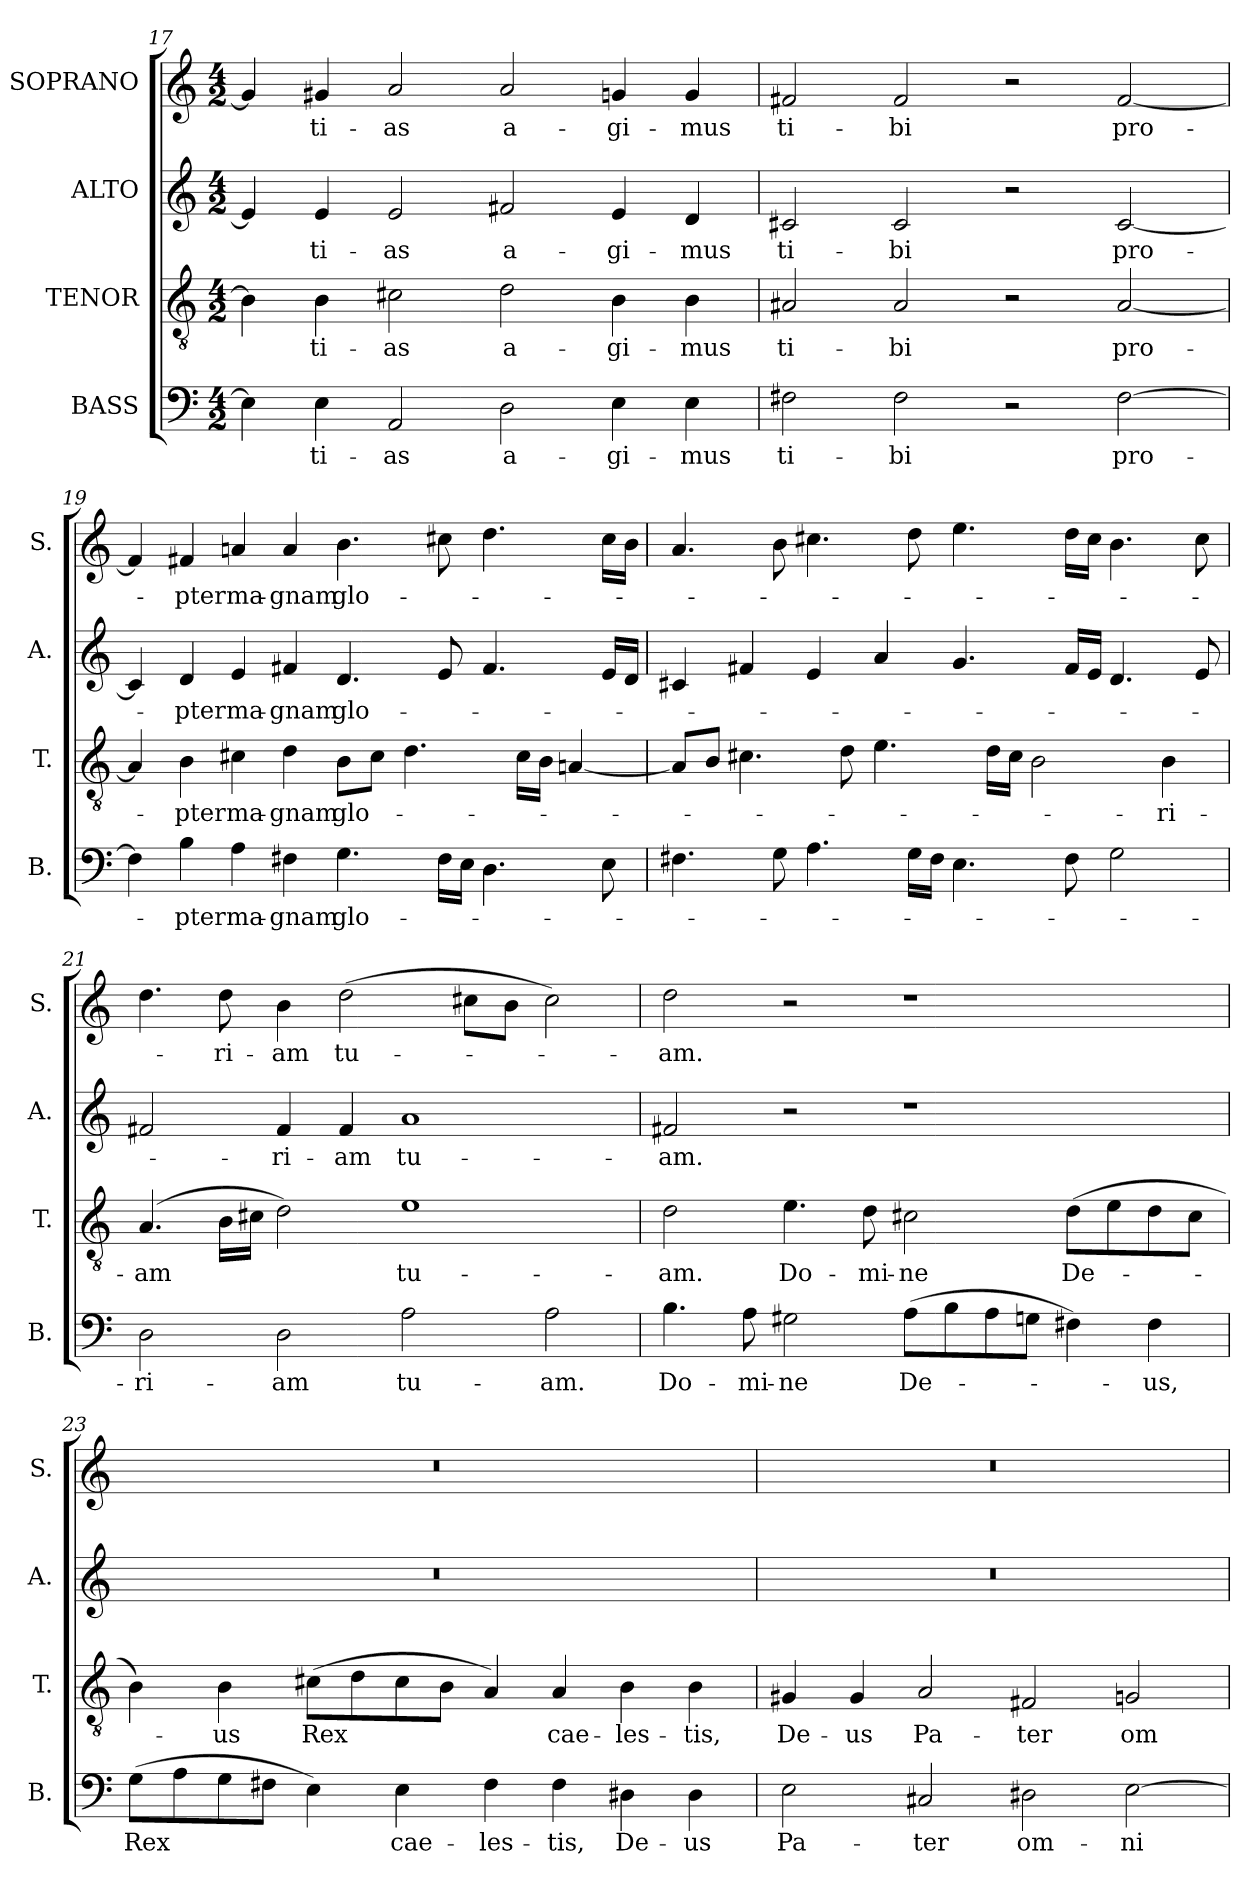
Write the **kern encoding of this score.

**kern	**text	**kern	**text	**kern	**text	**kern	**text
*part4	*part4	*part3	*part3	*part2	*part2	*part1	*part1
*staff4	*staff4	*staff3	*staff3	*staff2	*staff2	*staff1	*staff1
*I"BASS	*	*I"TENOR	*	*I"ALTO	*	*I"SOPRANO	*
*I'B.	*	*I'T.	*	*I'A.	*	*I'S.	*
*clefF4	*	*clefGv2	*	*clefG2	*	*clefG2	*
*	*	*ITrd7c12	*	*	*	*	*
*k[]	*	*k[]	*	*k[]	*	*k[]	*
*M4/2	*	*M4/2	*	*M4/2	*	*M4/2	*
=17	=17	=17	=17	=17	=17	=17	=17
4E\]	.	4BB\]	.	4e/]	.	4g#/]	.
!	!LO:LY:b	!	!LO:LY:b	!	!LO:LY:b	!	!LO:LY:b
4E\	-ti-	4BB\	-ti-	4e/	-ti-	4g#X/	-ti-
!	!LO:LY:b	!	!LO:LY:b	!	!LO:LY:b	!	!LO:LY:b
2AA/	-as	2C#X\	-as	2e/	-as	2a/	-as
!	!LO:LY:b	!	!LO:LY:b	!	!LO:LY:b	!	!LO:LY:b
2D\	a-	2D\	a-	2f#X/	a-	2a/	a-
!	!LO:LY:b	!	!LO:LY:b	!	!LO:LY:b	!	!LO:LY:b
4E\	-gi-	4BB\	-gi-	4e/	-gi-	4gn/	-gi-
!	!LO:LY:b	!	!LO:LY:b	!	!LO:LY:b	!	!LO:LY:b
4E\	-mus	4BB\	-mus	4d/	-mus	4g/	-mus
!!LO:LB:g=z
=18	=18	=18	=18	=18	=18	=18	=18
!	!LO:LY:b	!	!LO:LY:b	!	!LO:LY:b	!	!LO:LY:b
2F#X\	ti-	2AA#X/	ti-	2c#X/	ti-	2f#X/	ti-
!	!LO:LY:b	!	!LO:LY:b	!	!LO:LY:b	!	!LO:LY:b
2F#\	-bi	2AA#/	-bi	2c#/	-bi	2f#/	-bi
2r	.	2r	.	2r	.	2r	.
!	!LO:LY:b	!	!LO:LY:b	!	!LO:LY:b	!	!LO:LY:b
[2F#\	pro-	[2AA#/	pro-	[2c#/	pro-	[2f#/	pro-
=19	=19	=19	=19	=19	=19	=19	=19
4F#\]	.	4AA#/]	.	4c#/]	.	4f#/]	.
!	!LO:LY:b	!	!LO:LY:b	!	!LO:LY:b	!	!LO:LY:b
4B\	-pter	4BB\	-pter	4d/	-pter	4f#X/	-pter
!	!LO:LY:b	!	!LO:LY:b	!	!LO:LY:b	!	!LO:LY:b
4A\	ma-	4C#X\	ma-	4e/	ma-	4an/	ma-
!	!LO:LY:b	!	!LO:LY:b	!	!LO:LY:b	!	!LO:LY:b
4F#X\	-gnam	4D\	-gnam	4f#X/	-gnam	4a/	-gnam
!	!LO:LY:b	!	!LO:LY:b	!	!LO:LY:b	!	!LO:LY:b
4.G\	glo-	8BB\L	glo-	4.d/	glo-	4.b\	glo-
.	.	8C#\J	.	.	.	.	.
.	.	4.D\	.	.	.	.	.
16F#\LL	.	.	.	8e/	.	8cc#X\	.
16E\JJ	.	.	.	.	.	.	.
4.D\	.	.	.	4.f#/	.	4.dd\	.
.	.	16C#\LL	.	.	.	.	.
.	.	16BB\JJ	.	.	.	.	.
.	.	[4AAn/	.	.	.	.	.
8E\	.	.	.	16e/LL	.	16cc#\LL	.
.	.	.	.	16d/JJ	.	16b\JJ	.
=20	=20	=20	=20	=20	=20	=20	=20
4.F#X\	.	8AA/L]	.	4c#X/	.	4.a/	.
.	.	8BB/J	.	.	.	.	.
.	.	4.C#X\	.	4f#X/	.	.	.
8G\	.	.	.	.	.	8b\	.
4.A\	.	.	.	4e/	.	4.cc#X\	.
.	.	8D\	.	.	.	.	.
.	.	4.E\	.	4a/	.	.	.
16G\LL	.	.	.	.	.	8dd\	.
16F#\JJ	.	.	.	.	.	.	.
4.E\	.	.	.	4.g/	.	4.ee\	.
.	.	16D\LL	.	.	.	.	.
.	.	16C#\JJ	.	.	.	.	.
.	.	2BB\	.	.	.	.	.
8F#\	.	.	.	16f#/LL	.	16dd\LL	.
.	.	.	.	16e/JJ	.	16cc#\JJ	.
2G\	.	.	.	4.d/	.	4.b\	.
!	!	!	!LO:LY:b	!	!	!	!
.	.	4BB\	-ri-	.	.	.	.
.	.	.	.	8e/	.	8cc#\	.
=21	=21	=21	=21	=21	=21	=21	=21
!	!LO:LY:b	!	!LO:LY:b	!	!	!	!
2D\	-ri-	(4.AA/	-am	2f#X/	.	4.dd\	.
!	!	!	!	!	!	!	!LO:LY:b
.	.	16BB\LL	.	.	.	8dd\	-ri-
.	.	16C#X\JJ	.	.	.	.	.
!	!LO:LY:b	!	!	!	!LO:LY:b	!	!LO:LY:b
2D\	-am	2D\)	.	4f#/	-ri-	4b\	-am
!	!	!	!	!	!LO:LY:b	!	!LO:LY:b
.	.	.	.	4f#/	-am	(2dd\	tu-
!	!LO:LY:b	!	!LO:LY:b	!	!LO:LY:b	!	!
2A\	tu-	1E	tu-	1a	tu-	.	.
.	.	.	.	.	.	8cc#X\L	.
.	.	.	.	.	.	8b\J	.
!	!LO:LY:b	!	!	!	!	!	!
2A\	-am.	.	.	.	.	2cc#\)	.
!!LO:PB:g=z
=22	=22	=22	=22	=22	=22	=22	=22
!	!LO:LY:b	!	!LO:LY:b	!	!LO:LY:b	!	!LO:LY:b
4.B\	Do-	2D\	-am.	2f#X/	-am.	2dd\	-am.
!	!LO:LY:b	!	!	!	!	!	!
8A\	-mi-	.	.	.	.	.	.
!	!LO:LY:b	!	!LO:LY:b	!	!	!	!
2G#X\	-ne	4.E\	Do-	2r	.	2r	.
!	!	!	!LO:LY:b	!	!	!	!
.	.	8D\	-mi-	.	.	.	.
!	!LO:LY:b	!	!LO:LY:b	!	!	!	!
(8A\L	De-	2C#X\	-ne	1r	.	1r	.
8B\	.	.	.	.	.	.	.
8A\	.	.	.	.	.	.	.
8Gn\J	.	.	.	.	.	.	.
!	!	!	!LO:LY:b	!	!	!	!
4F#X\)	.	(8D\L	De-	.	.	.	.
.	.	8E\	.	.	.	.	.
!	!LO:LY:b	!	!	!	!	!	!
4F#\	-us,	8D\	.	.	.	.	.
.	.	8C#\J	.	.	.	.	.
=23	=23	=23	=23	=23	=23	=23	=23
!	!LO:LY:b	!	!	!	!	!	!
(8G\L	Rex	4BB\)	.	0r	.	0r	.
8A\	.	.	.	.	.	.	.
!	!	!	!LO:LY:b	!	!	!	!
8G\	.	4BB\	-us	.	.	.	.
8F#X\J	.	.	.	.	.	.	.
!	!	!	!LO:LY:b	!	!	!	!
4E\)	.	(8C#X\L	Rex	.	.	.	.
.	.	8D\	.	.	.	.	.
!	!LO:LY:b	!	!	!	!	!	!
4E\	cae-	8C#\	.	.	.	.	.
.	.	8BB\J	.	.	.	.	.
!	!LO:LY:b	!	!	!	!	!	!
4F#\	-les-	4AA/)	.	.	.	.	.
!	!LO:LY:b	!	!LO:LY:b	!	!	!	!
4F#\	-tis,	4AA/	cae-	.	.	.	.
!	!LO:LY:b	!	!LO:LY:b	!	!	!	!
4D#X\	De-	4BB\	-les-	.	.	.	.
!	!LO:LY:b	!	!LO:LY:b	!	!	!	!
4D#\	-us	4BB\	-tis,	.	.	.	.
=24	=24	=24	=24	=24	=24	=24	=24
!	!LO:LY:b	!	!LO:LY:b	!	!	!	!
2E\	Pa-	4GG#X/	De-	0r	.	0r	.
!	!	!	!LO:LY:b	!	!	!	!
.	.	4GG#/	-us	.	.	.	.
!	!LO:LY:b	!	!LO:LY:b	!	!	!	!
2C#X/	-ter	2AA/	Pa-	.	.	.	.
!	!LO:LY:b	!	!LO:LY:b	!	!	!	!
2D#X\	om-	2FF#X/	-ter	.	.	.	.
!	!LO:LY:b	!	!LO:LY:b	!	!	!	!
[2E\	-ni-	2GGn/	om-	.	.	.	.
=	=	=	=	=	=	=	=
*-	*-	*-	*-	*-	*-	*-	*-
